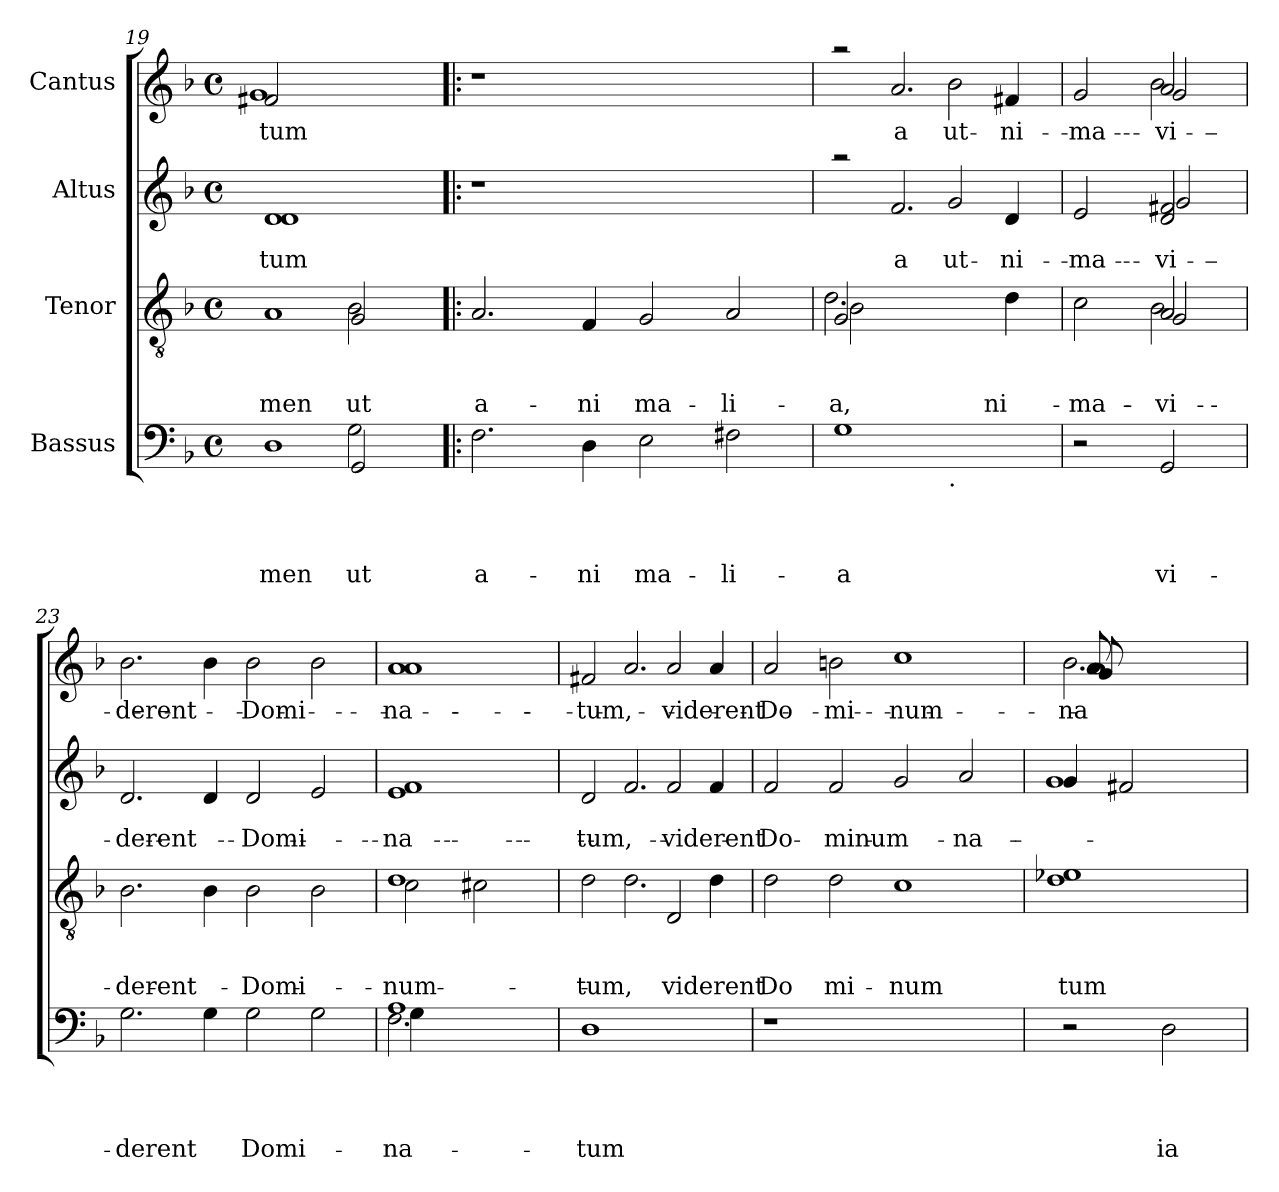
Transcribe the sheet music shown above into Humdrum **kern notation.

**kern	**text	**text	**text	**text	**kern	**text	**text	**text	**kern	**text	**text	**kern	**text
*part4	*part4	*part4	*part4	*part4	*part3	*part3	*part3	*part3	*part2	*part2	*part2	*part1	*part1
*staff4	*staff4	*staff4	*staff4	*staff4	*staff3	*staff3	*staff3	*staff3	*staff2	*staff2	*staff2	*staff1	*staff1
*I"Bassus	*	*	*	*	*I"Tenor	*	*	*	*I"Altus	*	*	*I"Cantus	*
*clefF4	*	*	*	*	*clefGv2	*	*	*	*clefG2	*	*	*clefG2	*
*ITrd-3c-5	*	*	*	*	*	*	*	*	*ITrd-3c-5	*	*	*ITrd-3c-5	*
*k[b-e-]	*	*	*	*	*k[b-]	*	*	*	*k[b-e-]	*	*	*k[b-e-]	*
*B-:	*	*	*	*	*F:	*	*	*	*B-:	*	*	*B-:	*
*M4/4	*	*	*	*	*M4/4	*	*	*	*M4/4	*	*	*M4/4	*
*met(c)	*	*	*	*	*met(c)	*	*	*	*met(c)	*	*	*met(c)	*
=19	=19	=19	=19	=19	=19	=19	=19	=19	=19	=19	=19	=19	=19
!	!	!	!	!LO:LY:b	!	!	!	!LO:LY:b	!	!	!LO:LY:b	!	!LO:LY:b
*^	*	*	*	*	*^	*	*	*	*	*	*	*^	*
*	*^	*	*	*	*	*	*^	*	*	*	*	*	*	*	*	*
1G	2ryy	2ryy	.	.	.	-men	1A	2ryy	2ryy	.	.	-men	1g 1g	.	-tum	2bn/	1cc	-tum
!	!	!	!	!	!	!LO:LY:b	!	!	!	!	!	!	!	!	!	!	!	!
!	!	!	!	!	!	!LO:LY:b	!	!	!	!	!	!LO:LY:b	!	!	!	!	!	!
!	!	!	!	!	!	!	!	!	!	!	!	!LO:LY:b	!	!	!	!	!	!
.	2C/	2c\	.	.	.	ut	.	2G/	2B-\	.	.	ut	.	.	.	2ryy	.	.
*	*	*	*	*	*	*	*	*	*	*	*	*	*	*	*	*v	*v	*
=20!|:	=20!|:	=20!|:	=20!|:	=20!|:	=20!|:	=20!|:	=20!|:	=20!|:	=20!|:	=20!|:	=20!|:	=20!|:	=20!|:	=20!|:	=20!|:	=20!|:	=20!|:
!	!	!	!	!	!	!LO:LY:b	!	!	!	!	!	!LO:LY:b	!LO:N:vis=1	!	!	!	!
*v	*v	*v	*	*	*	*	*	*	*	*	*	*	*	*	*	*	*
*	*	*	*	*	*v	*v	*v	*	*	*	*	*	*	*	*
2.B-\	.	.	.	a-	2.A/	.	.	a-	1r	.	.	1r	.
!	!	!	!	!LO:LY:b	!	!	!	!LO:LY:b	!	!	!	!	!
4G\	.	.	.	-ni	4F/	.	.	-ni	.	.	.	.	.
!	!	!	!	!LO:LY:b	!	!	!	!LO:LY:b	!	!	!	!	!
2A\	.	.	.	ma-	2G/	.	.	ma-	1ryy	.	.	1ryy	.
!	!	!	!	!LO:LY:b	!	!	!	!LO:LY:b	!	!	!	!	!
2Bn\	.	.	.	-li-	2A/	.	.	-li-	.	.	.	.	.
=21	=21	=21	=21	=21	=21	=21	=21	=21	=21	=21	=21	=21	=21
!	!	!	!	!LO:LY:b	!	!	!	!LO:LY:b	!	!	!	!	!
*	*	*	*	*	*^	*	*	*	*	*	*	*	*
!	!	!	!	!	!	!	!	!	!LO:LY:b	!	!	!	!	!
*	*	*	*	*	*	*^	*	*	*	*	*	*	*	*
!	!	!	!	!	!	!	!	!	!	!LO:LY:b	!	!	!	!	!
*^	*	*	*	*	*	*	*	*	*	*	*^	*	*	*^	*
*	*	*	*	*	*	*	*	*	*	*	*	*	*^	*	*	*	*^	*
1c	2ryy	.	.	.	-a	2G/	2.d\	2B-\	.	.	-a,	2raa	4ryy	2.ryy	.	.	2raa	4ryy	2.ryy	.
!	!	!	!	!	!	!	!	!	!	!	!	!	!	!	!	!LO:LY:b	!	!	!	!LO:LY:b
.	.	.	.	.	.	.	.	.	.	.	.	.	2.b-/	.	.	a-	.	2.dd/	.	a-
!	!LO:TX:b:t=.	!	!	!	!	!	!	!	!	!	!	!	!	!	!	!	!	!	!	!
!	!	!	!	!	!	!	!	!	!	!	!	!	!	!	!	!LO:LY:b	!	!	!	!LO:LY:b
.	2ryy	.	.	.	.	2ryy	.	2ryy	.	.	.	2cc/	.	.	.	ut	2ee-\	.	.	ut
!	!	!	!	!	!	!	!	!	!	!	!LO:LY:b	!	!	!	!	!LO:LY:b	!	!	!	!LO:LY:b
.	.	.	.	.	.	.	4d\	.	.	.	-ni-	.	.	4g/	.	-ni-	.	.	4bn/	-ni-
!!LO:PB:g=z	!!	!!
=22	=22	=22	=22	=22	=22	=22	=22	=22	=22	=22	=22	=22	=22	=22	=22	=22	=22	=22	=22	=22
!	!	!	!	!	!	!	!	!	!	!	!LO:LY:b	!	!	!	!	!LO:LY:b	!	!	!	!LO:LY:b
*v	*v	*	*	*	*	*	*	*	*	*	*	*	*	*	*	*	*	*	*	*
2r	.	.	.	.	2c\	2ryy	2ryy	.	.	ma-	2a/	2ryy	2ryy	.	-ma-	2cc/	2ryy	2ryy	-ma-
!	!	!	!	!LO:LY:b	!	!	!	!	!	!LO:LY:b	!	!	!	!	!	!	!	!	!
!	!	!	!	!	!	!	!	!	!	!LO:LY:b	!	!	!	!	!	!	!	!	!
!	!	!	!	!	!	!	!	!	!	!LO:LY:b	!	!	!	!	!LO:LY:b	!	!	!	!
!	!	!	!	!	!	!	!	!	!	!	!	!	!	!	!LO:LY:b	!	!	!	!
!	!	!	!	!	!	!	!	!	!	!	!	!	!	!	!LO:LY:b	!	!	!	!LO:LY:b
!	!	!	!	!	!	!	!	!	!	!	!	!	!	!	!	!	!	!	!LO:LY:b
!	!	!	!	!	!	!	!	!	!	!	!	!	!	!	!	!	!	!	!LO:LY:b
2C/	.	.	.	vi-	2A/	2G/	2B-\	.	.	vi-	2bn/	2cc/	2g/	.	vi-	2dd/	2ee-\	2cc/	vi-
=23	=23	=23	=23	=23	=23	=23	=23	=23	=23	=23	=23	=23	=23	=23	=23	=23	=23	=23	=23
!	!	!	!	!LO:LY:b	!	!	!	!	!	!LO:LY:b	!	!	!	!	!LO:LY:b	!	!	!	!LO:LY:b
*	*	*	*	*	*v	*v	*v	*	*	*	*	*	*	*	*	*v	*v	*v	*
*	*	*	*	*	*	*	*	*	*v	*v	*v	*	*	*	*
2.c\	.	.	.	-derent	2.B-\	.	.	-derent	2.g/	.	-derent	2.ee-\	-derent
4c\	.	.	.	.	4B-\	.	.	.	4g/	.	.	4ee-\	.
!	!	!	!	!LO:LY:b	!	!	!	!LO:LY:b	!	!	!LO:LY:b	!	!LO:LY:b
2c\	.	.	.	Domi-	2B-\	.	.	Domi-	2g/	.	Domi-	2ee-\	Domi-
2c\	.	.	.	.	2B-\	.	.	.	2a/	.	.	2ee-\	.
=24	=24	=24	=24	=24	=24	=24	=24	=24	=24	=24	=24	=24	=24
!	!	!	!	!LO:LY:b	!	!	!	!	!	!	!	!	!
*^	*	*	*	*	*	*	*	*	*	*	*	*	*
*	*^	*	*	*	*	*	*	*	*	*	*	*	*	*
!	!	!	!	!	!	!LO:LY:b	!	!	!	!LO:LY:b	!	!	!	!	!
*	*	*	*	*	*	*	*^	*	*	*	*	*	*	*	*
!	!	!	!	!	!	!	!	!	!	!	!LO:LY:b	!	!	!LO:LY:b	!	!LO:LY:b
2.B-\	4c\	1d	.	.	.	na-	1d	2c\	.	.	-num	1a 1b-	.	na-	1dd 1dd	na-
.	2.ryy	.	.	.	.	.	.	.	.	.	.	.	.	.	.	.
.	.	.	.	.	.	.	.	2c#X\	.	.	.	.	.	.	.	.
4ryy	.	.	.	.	.	.	.	.	.	.	.	.	.	.	.	.
*v	*v	*v	*	*	*	*	*	*	*	*	*	*	*	*	*	*
*	*	*	*	*	*v	*v	*	*	*	*	*	*	*	*
=25	=25	=25	=25	=25	=25	=25	=25	=25	=25	=25	=25	=25	=25
!	!	!	!	!LO:LY:b	!	!	!	!LO:LY:b	!	!	!LO:LY:b	!	!LO:LY:b
*	*	*	*	*	*^	*	*	*	*^	*	*	*^	*
*	*	*	*	*	*	*^	*	*	*	*	*^	*	*	*	*^	*
1G	.	.	.	-tum	2d\	4ryy	2.ryy	.	.	tum,	2g/	4ryy	2.ryy	.	-tum,	2bn/	4ryy	2.ryy	-tum,
.	.	.	.	.	.	2.d\	.	.	.	.	.	2.b-/	.	.	.	.	2.dd/	.	.
!	!	!	!	!	!	!	!	!	!	!LO:LY:b	!	!	!	!	!LO:LY:b	!	!	!	!LO:LY:b
.	.	.	.	.	2D/	.	.	.	.	viderent	2b-/	.	.	.	viderent	2dd/	.	.	viderent
.	.	.	.	.	.	.	4d\	.	.	.	.	.	4b-/	.	.	.	.	4dd/	.
=26	=26	=26	=26	=26	=26	=26	=26	=26	=26	=26	=26	=26	=26	=26	=26	=26	=26	=26	=26
!	!	!	!	!	!	!	!	!	!	!LO:LY:b	!	!	!	!	!LO:LY:b	!	!	!	!LO:LY:b
*	*	*	*	*	*v	*v	*v	*	*	*	*	*	*	*	*	*v	*v	*v	*
*	*	*	*	*	*	*	*	*	*v	*v	*v	*	*	*	*
1r	.	.	.	.	2d\	.	.	Do	2b-/	.	Do	2dd/	Do
!	!	!	!	!	!	!	!	!LO:LY:b	!	!	!LO:LY:b	!	!LO:LY:b
.	.	.	.	.	2d\	.	.	mi-	2b-/	.	minum	2een\	mi-
!	!	!	!	!	!	!	!	!LO:LY:b	!	!	!	!	!LO:LY:b
1ryy	.	.	.	.	1c	.	.	-num	2cc/	.	.	1ff	-num
!	!	!	!	!	!	!	!	!	!	!	!LO:LY:b	!	!
.	.	.	.	.	.	.	.	.	2dd/	.	na-	.	.
=27	=27	=27	=27	=27	=27	=27	=27	=27	=27	=27	=27	=27	=27
!	!	!	!	!	!	!	!	!LO:LY:b	!	!	!	!	!LO:LY:b
*	*	*	*	*	*	*	*	*	*^	*	*	*^	*
*	*	*	*	*	*	*	*	*	*	*	*	*	*	*^	*
*	*	*	*	*	*	*	*	*	*	*	*	*	*	*	*^	*
2r	.	.	.	.	1d 1e-X	.	.	-tum	4cc/	1cc	.	.	2.ee-\	8dd/	8cc/	1dd	na-
.	.	.	.	.	.	.	.	.	.	.	.	.	.	2..ryy	2..ryy	.	.
.	.	.	.	.	.	.	.	.	2bn/	.	.	.	.	.	.	.	.
!	!	!	!	!LO:LY:b	!	!	!	!	!	!	!	!	!	!	!	!	!
2G\	.	.	.	ia-	.	.	.	.	.	.	.	.	.	.	.	.	.
.	.	.	.	.	.	.	.	.	4ryy	.	.	.	4ryy	.	.	.	.
*	*	*	*	*	*	*	*	*	*v	*v	*	*	*	*	*	*	*
*	*	*	*	*	*	*	*	*	*	*	*	*v	*v	*v	*v	*
=	=	=	=	=	=	=	=	=	=	=	=	=	=
*-	*-	*-	*-	*-	*-	*-	*-	*-	*-	*-	*-	*-	*-
